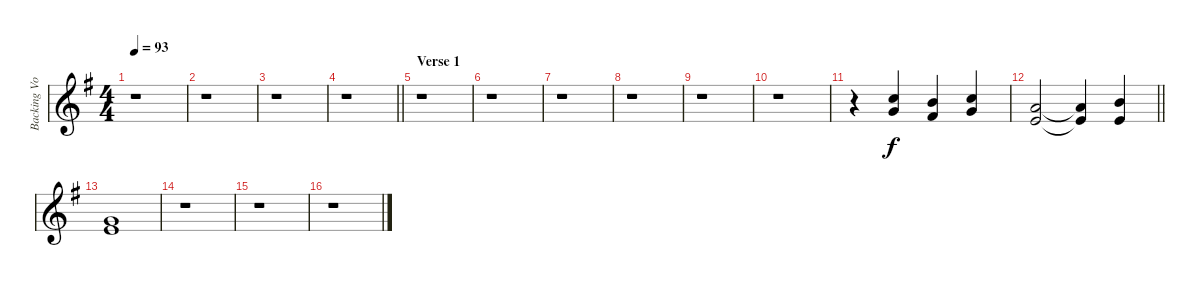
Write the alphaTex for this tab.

\track ("Backing Vocals 2 - Steve Lee" "Backing Vo") {instrument synthvoice}
\staff {score}
\tuning (E4 B3 G3 D3 A2 E2) {hide}
\ts (4 4)
\tempo 93
\clef g2
\ks eminor
r.1{dy f} |
r.1 |
r.1 |
\barLineRight lightlight
r.1 |
\section ("" "Verse 1")
r.1 |
r.1 |
r.1 |
r.1 |
r.1 |
r.1 |
r.4 (17.3 17.4).4 (7.1 16.4).4 (17.3 17.4).4 |
\barLineRight lightlight
(5.1 14.4).2 (5.1{t} 14.4{t}).4 (7.1 14.4).4 |
(0.1 8.2).1 |
r.1 |
r.1 |
r.1
